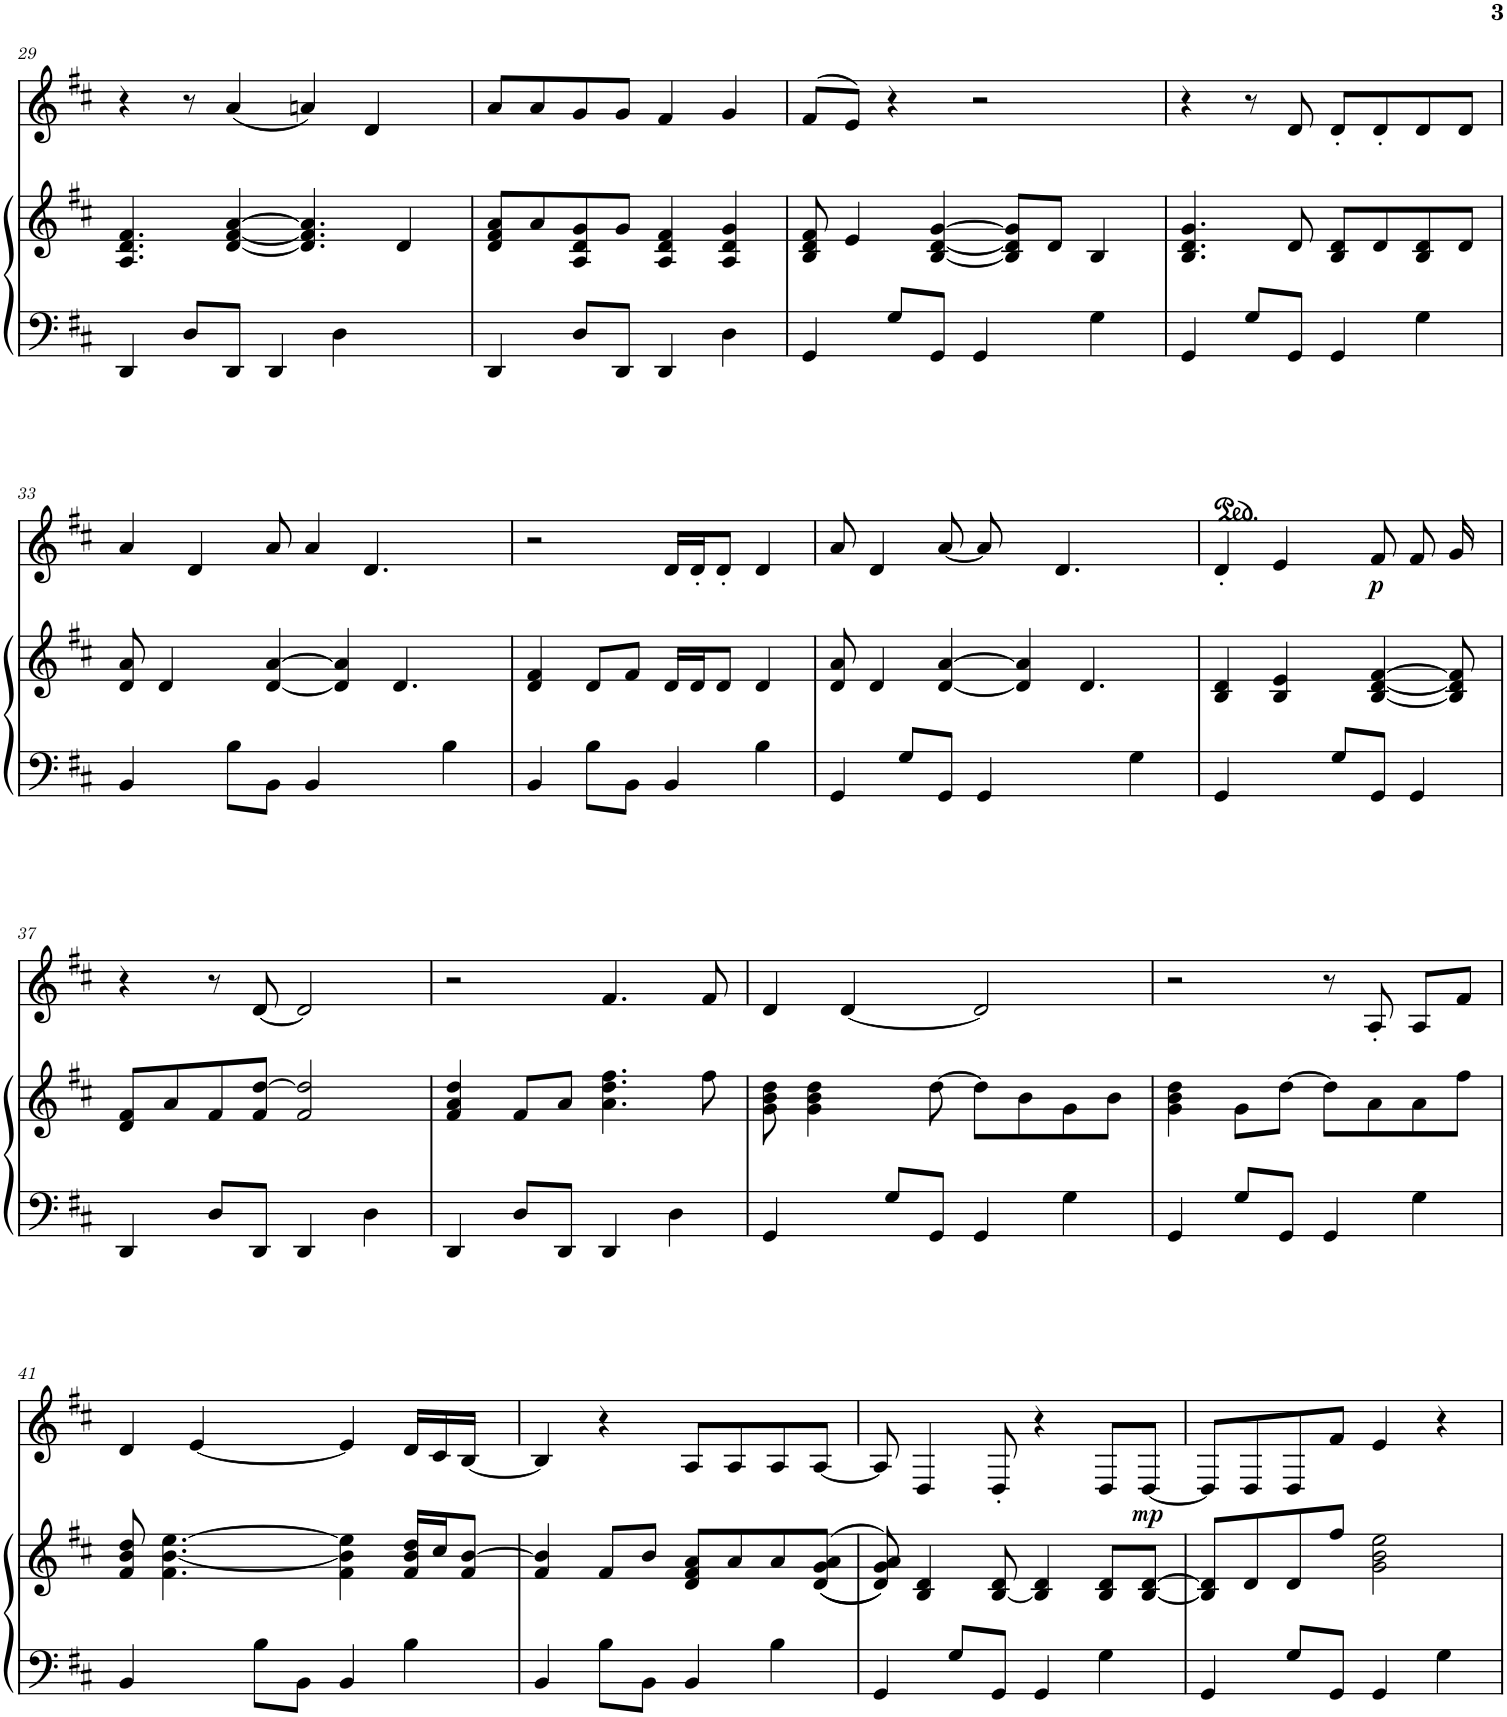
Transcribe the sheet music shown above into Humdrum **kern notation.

**kern	**kern	**kern	**dynam
*part2	*part2	*part1	*part1
*staff3	*staff2	*staff1	*staff1
*I"Piano	*	*I"Voice	*
*I'Pno	*	*I'V	*
!!LO:PB:g=z
*clefF4	*clefG2	*clefG2	*
*k[f#c#]	*k[f#c#]	*k[f#c#]	*
*M4/4	*M4/4	*M4/4	*
=29	=29	=29	=29
4DD/	4.A/ 4.d/ 4.f#/	4r	.
8D/L	.	8r	.
8DD/J	[4d/ [4f#/ [4a/	(<4a/	.
4DD/	.	.	.
.	4.d/] 4.f#/] 4.a/]	4an/)	.
4D\	.	.	.
.	.	[8d/	.
4ryy	4d/	8ryy	.
.	.	8ryy	.
=30	=30	=30	=30
4DD/	8d/ 8f#/ 8a/L	8a/L	.
.	8a/	8d/]	.
8D/L	8A/ 8d/ 8g/	8a/	.
8DD/J	8g/J	8g/	.
4DD/	4A/ 4d/ 4f#/	8g/J	.
.	.	4f#/	.
4D\	4A/ 4d/ 4g/	.	.
.	.	4g/	.
8ryy	8ryy	.	.
=31	=31	=31	=31
4GG/	8B/ 8d/ 8f#/	(>8f#/L	.
.	4e/	8e/J)	.
8G/L	.	4r	.
8GG/J	[4B/ [4d/ [4g/	.	.
4GG/	.	2r	.
.	8B/] 8d/] 8g/]L	.	.
8ryy	8d/J	.	.
[8G\	[8B/	.	.
8ryy	8ryy	8ryy	.
=32	=32	=32	=32
4GG/	4.B/ 4.d/ 4.g/	4r	.
8G\]	.	8r	.
8G/L	8B/]	8d/	.
8GG/J	8d/	8d'/L	.
4GG/	8B/ 8d/L	8d'/	.
.	8d/	8d/	.
4G\	8B/ 8d/	8d/J	.
.	8d/J	8ryy	.
!!LO:LB:g=z
=33	=33	=33	=33
4BB/	8d/ 8a/	4a/	.
.	4d/	.	.
8ryy	.	4d/	.
8B\L	8ryy	.	.
8BB\J	[4d/ [4a/	8a/	.
4BB/	.	4a/	.
.	4d/] 4a/]	.	.
8ryy	.	[8d/	.
4ryy	4.d/	4ryy	.
4B\	.	4ryy	.
.	8ryy	.	.
=34	=34	=34	=34
4BB/	4d/ 4f#/	2r	.
4ryy	8d/L	.	.
.	8f#/J	.	.
8B\L	16d/LL	4d/]	.
.	16d/J	.	.
8BB\J	8d/J	.	.
4BB/	4d/	16d/LL	.
.	.	16d'/J	.
.	.	8d'/J	.
4B\	4ryy	4d/	.
=35	=35	=35	=35
4GG/	8d/ 8a/	8a/	.
.	4d/	4d/	.
8G/L	.	.	.
8GG/J	[4d/ [4a/	[<8a/	.
4GG/	.	8a/]	.
.	4d/] 4a/]	8ryy	.
4ryy	.	[4d/	.
.	[8d/	.	.
8ryy	4ryy	8ryy	.
4G\	.	4ryy	.
.	8ryy	.	.
=36	=36	=36	=36
4GG/	4B/ 4d/	4d'/	.
8ryy	4d/]	8d/]	.
4ryy	.	4e/	.
.	4B/ 4e/	.	.
!	!	!	!LO:DY:b
8G/L	.	8ryy	p
8GG/J	8ryy	8f#/	.
4GG/	[4B/ [4d/ [4f#/	8f#/	.
.	.	16g/	.
.	.	16ryy	.
8ryy	8B/] 8d/] 8f#/]	8ryy	.
!!LO:LB:g=z
=37	=37	=37	=37
4DD/	8d/ 8f#/L	4r	.
.	8a/	.	.
8D/L	8f#/	8r	.
8DD/J	8f#/ [8dd/J	[<8d/	.
4DD/	2f#/ 2dd/]	2d/]	.
4D\	.	.	.
=38	=38	=38	=38
4DD/	4f#/ 4a/ 4dd/	2r	.
8D/L	8f#/L	.	.
8DD/J	8a/J	.	.
4DD/	4.a\ 4.dd\ 4.ff#\	4.f#/	.
4D\	.	.	.
.	8ff#\	8f#/	.
=39	=39	=39	=39
4GG/	8g\ 8b\ 8dd\	4d/	.
.	4g\ 4b\ 4dd\	.	.
8ryy	.	[<4d/	.
8G/L	8ryy	.	.
8GG/J	[>8dd\	8ryy	.
4GG/	8dd\L]	4.d/_	.
.	8b\	.	.
[8G\	8g\	.	.
8ryy	8b\J	8ryy	.
=40	=40	=40	=40
4GG/	4g\ 4b\ 4dd\	2r	.
8G\]	8g\L	.	.
8G/L	[>8dd\J	.	.
8GG/J	8dd\L]	8d/]	.
4GG/	8a\	8r	.
.	8a\	8A'/	.
4G\	8ff#\J	8A/L	.
.	8ryy	8f#/J	.
!!LO:LB:g=z
=41	=41	=41	=41
4BB/	8f#/ 8b/ 8dd/	4d/	.
.	4.f#\ [4.b\ [4.ee\	.	.
4ryy	.	[<4e/	.
8B\L	4ryy	4ryy	.
8BB\J	.	.	.
4BB/	4f#\ 4b\] 4ee\]	4e/]	.
4B\	16f#/ 16b/ 16dd/LL	16d/LL	.
.	16cc#/J	16c#/	.
.	8f#/ [8b/J	[<16B/JJ	.
.	.	16ryy	.
=42	=42	=42	=42
4BB/	4f#/ 4b/]	4B/]	.
8B\L	8f#/L	4r	.
8BB\J	8b/J	.	.
4BB/	8d/ 8f#/ 8a/L	8A/L	.
.	8a/	8A/	.
4B\	8a/	8A/	.
.	(>(<(<8d/ 8g/ 8a/J	[<8A/J	.
=43	=43	=43	=43
4GG/	8d/ 8g/ 8a/)))	8A/]	.
.	4B/ 4d/	4D/	.
8G/L	.	.	.
8GG/J	[8B/ 8d/	8D'/	.
4GG/	4B/] 4d/	4r	.
4G\	8B/ 8d/L	8D/L	.
!	!	!	!LO:DY:b
.	[8B/ [8d/J	[<8D/J	mp
=44	=44	=44	=44
4GG/	8B/] 8d/]L	8D/L]	.
.	8d/	8D/	.
8G/L	8d/	8D/	.
8GG/J	8ff#/J	8f#/J	.
4GG/	2g\ 2b\ 2ee\	4e/	.
4G\	.	4r	.
=	=	=	=
*-	*-	*-	*-
